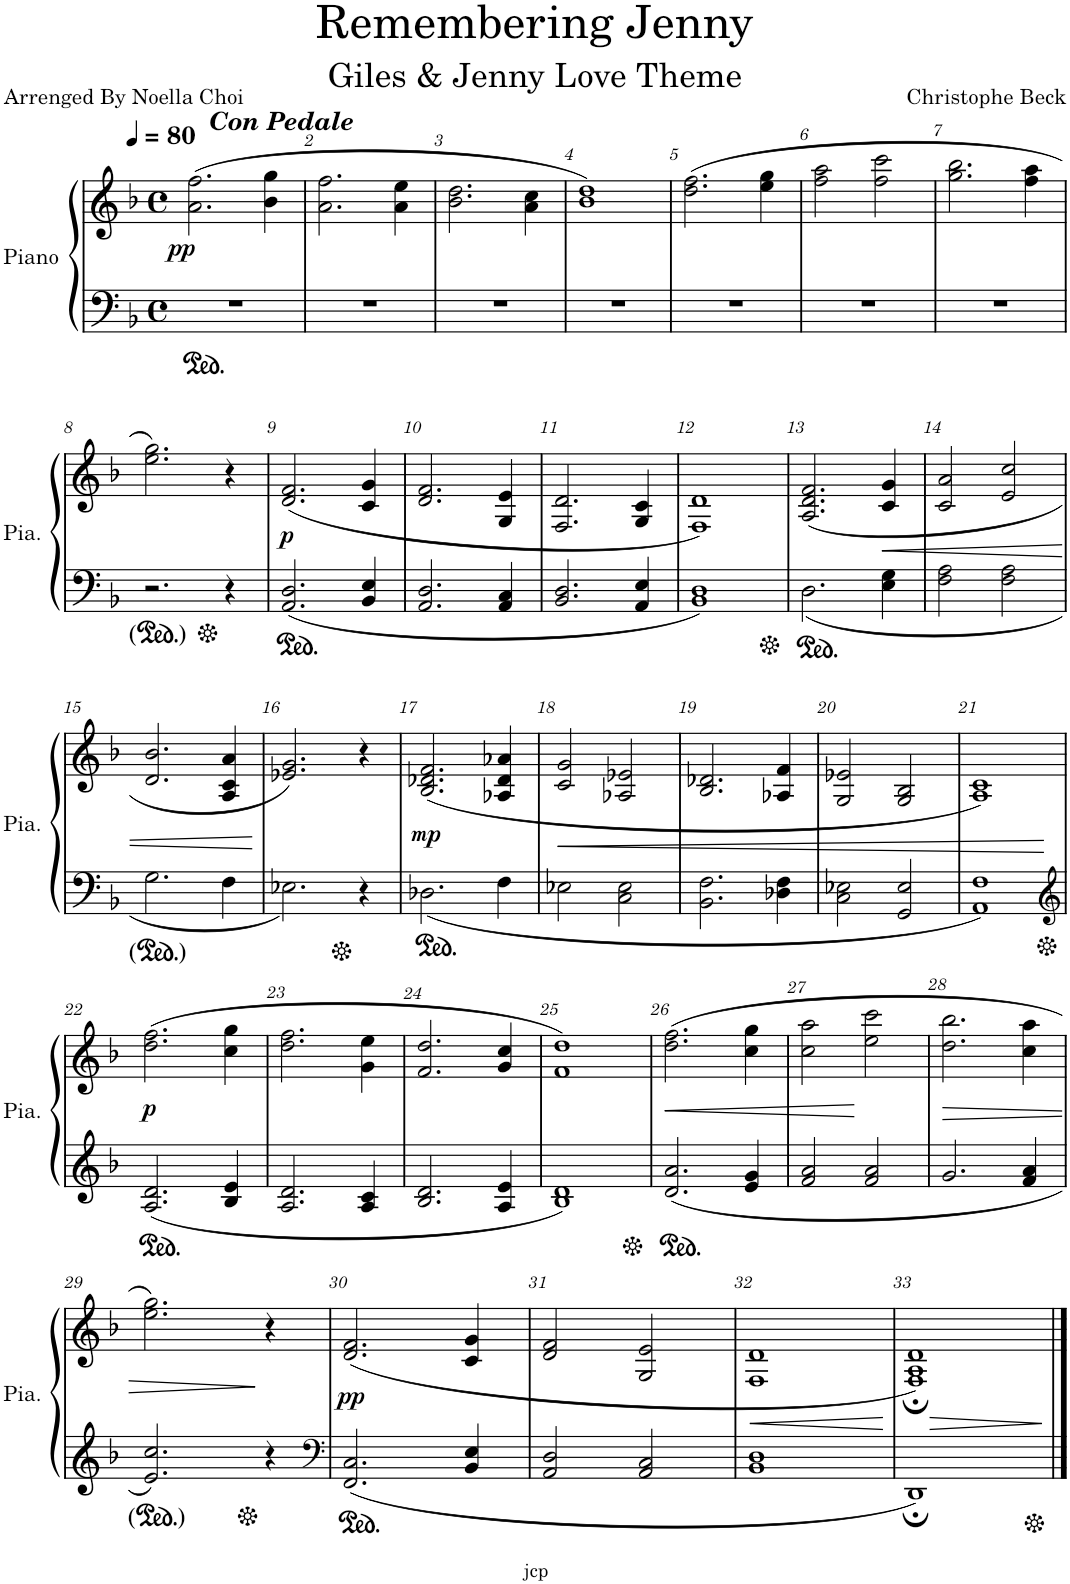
**kern	**kern	**dynam
*part1	*part1	*part1
*staff2	*staff1	*staff1/2
*I"Piano	*	*
*I'Pia.	*	*
*clefF4	*clefG2	*
*k[b-]	*k[b-]	*
*M4/4	*M4/4	*
*met(c)	*met(c)	*
*MM80	*MM80	*
=1	=1	=1
!	!LO:TX:a:Bi:t=Con Pedale	!
!	!	!LO:DY:b
1r	(2.a\ 2.ff\	pp
.	4b-\ 4gg\	.
=2	=2	=2
1r	2.a\ 2.ff\	.
.	4a\ 4ee\	.
=3	=3	=3
1r	2.b-\ 2.dd\	.
.	4a\ 4cc\	.
=4	=4	=4
1r	1b- 1dd)	.
=5	=5	=5
1r	(2.dd\ 2.ff\	.
.	4ee\ 4gg\	.
=6	=6	=6
1r	2ff\ 2aa\	.
.	2ff\ 2ccc\	.
=7	=7	=7
1r	2.gg\ 2.bb-\	.
.	4ff\ 4aa\	.
!!LO:LB:g=z
=8	=8	=8
2.r	2.ee\ 2.gg\)	.
4r	4r	.
=9	=9	=9
!	!	!LO:DY:b
2.AA/ 2.D/	(2.d/ 2.f/	p
4BB-/ 4E/	4c/ 4g/	.
=10	=10	=10
2.AA/ 2.D/	2.d/ 2.f/	.
4AA/ 4C/	4G/ 4e/	.
=11	=11	=11
2.BB-/ 2.D/	2.F/ 2.d/	.
4AA/ 4E/	4G/ 4c/	.
=12	=12	=12
1BB- 1D	1F 1d)	.
=13	=13	=13
2.D\	(2.A/ 2.d/ 2.f/	.
!	!	!LO:HP:b
4E\ 4G\	4c/ 4g/	<
=14	=14	=14
2F\ 2A\	2c/ 2a/	.
2F\ 2A\	2e/ 2cc/	.
!!LO:LB:g=z
=15	=15	=15
2.G\	2.d/ 2.b-/	.
4F\	4A/ 4c/ 4a/	.
.	.	[
=16	=16	=16
2.E-X\	2.e-X/ 2.g/)	.
4r	4r	.
=17	=17	=17
!	!	!LO:DY:b
2.D-X\	(2.B-/ 2.d-X/ 2.f/	mp
4F\	4A-X/ 4d-/ 4a-X/	.
=18	=18	=18
!	!	!LO:HP:b
2E-X\	2c/ 2g/	<
2C\ 2E-\	2A-X/ 2e-X/	.
=19	=19	=19
2.BB-\ 2.F\	2.B-/ 2.d-X/	.
4D-X\ 4F\	4A-X/ 4f/	.
=20	=20	=20
2C\ 2E-X\	2G/ 2e-X/	.
2GG/ 2E-/	2G/ 2B-/	.
=21	=21	=21
1AA 1F	1A 1c)	.
.	.	[
!!LO:LB:g=z
=22	=22	=22
*clefG2	*	*
!	!	!LO:DY:b
2.A/ 2.d/	(2.dd\ 2.ff\	p
4B-/ 4e/	4cc\ 4gg\	.
=23	=23	=23
2.A/ 2.d/	2.dd\ 2.ff\	.
4A/ 4c/	4g\ 4ee\	.
=24	=24	=24
2.B-/ 2.d/	2.f/ 2.dd/	.
4A/ 4e/	4g/ 4cc/	.
=25	=25	=25
1B- 1d	1f 1dd)	.
=26	=26	=26
!	!	!LO:HP:b
2.d/ 2.a/	(2.dd\ 2.ff\	<
4e/ 4g/	4cc\ 4gg\	.
=27	=27	=27
2f/ 2a/	2cc\ 2aa\	.
2f/ 2a/	2ee\ 2ccc\	[
=28	=28	=28
!	!	!LO:HP:b
2.g/	2.dd\ 2.bb-\	>
4f/ 4a/	4cc\ 4aa\	.
!!LO:LB:g=z
=29	=29	=29
2.e/ 2.cc/	2.ee\ 2.gg\)	.
4r	4r	]
=30	=30	=30
*clefF4	*	*
!	!	!LO:DY:b
2.FF/ 2.C/	(2.d/ 2.f/	pp
4BB-/ 4E/	4c/ 4g/	.
=31	=31	=31
2AA/ 2D/	2d/ 2f/	.
2AA/ 2C/	2G/ 2e/	.
=32	=32	=32
!	!	!LO:HP:b
1BB- 1D	1F 1d	<
.	.	[
=33	=33	=33
!	!	!LO:HP:b
1DD;	1F; 1A; 1d;)	>
.	.	]
==	==	==
*-	*-	*-
